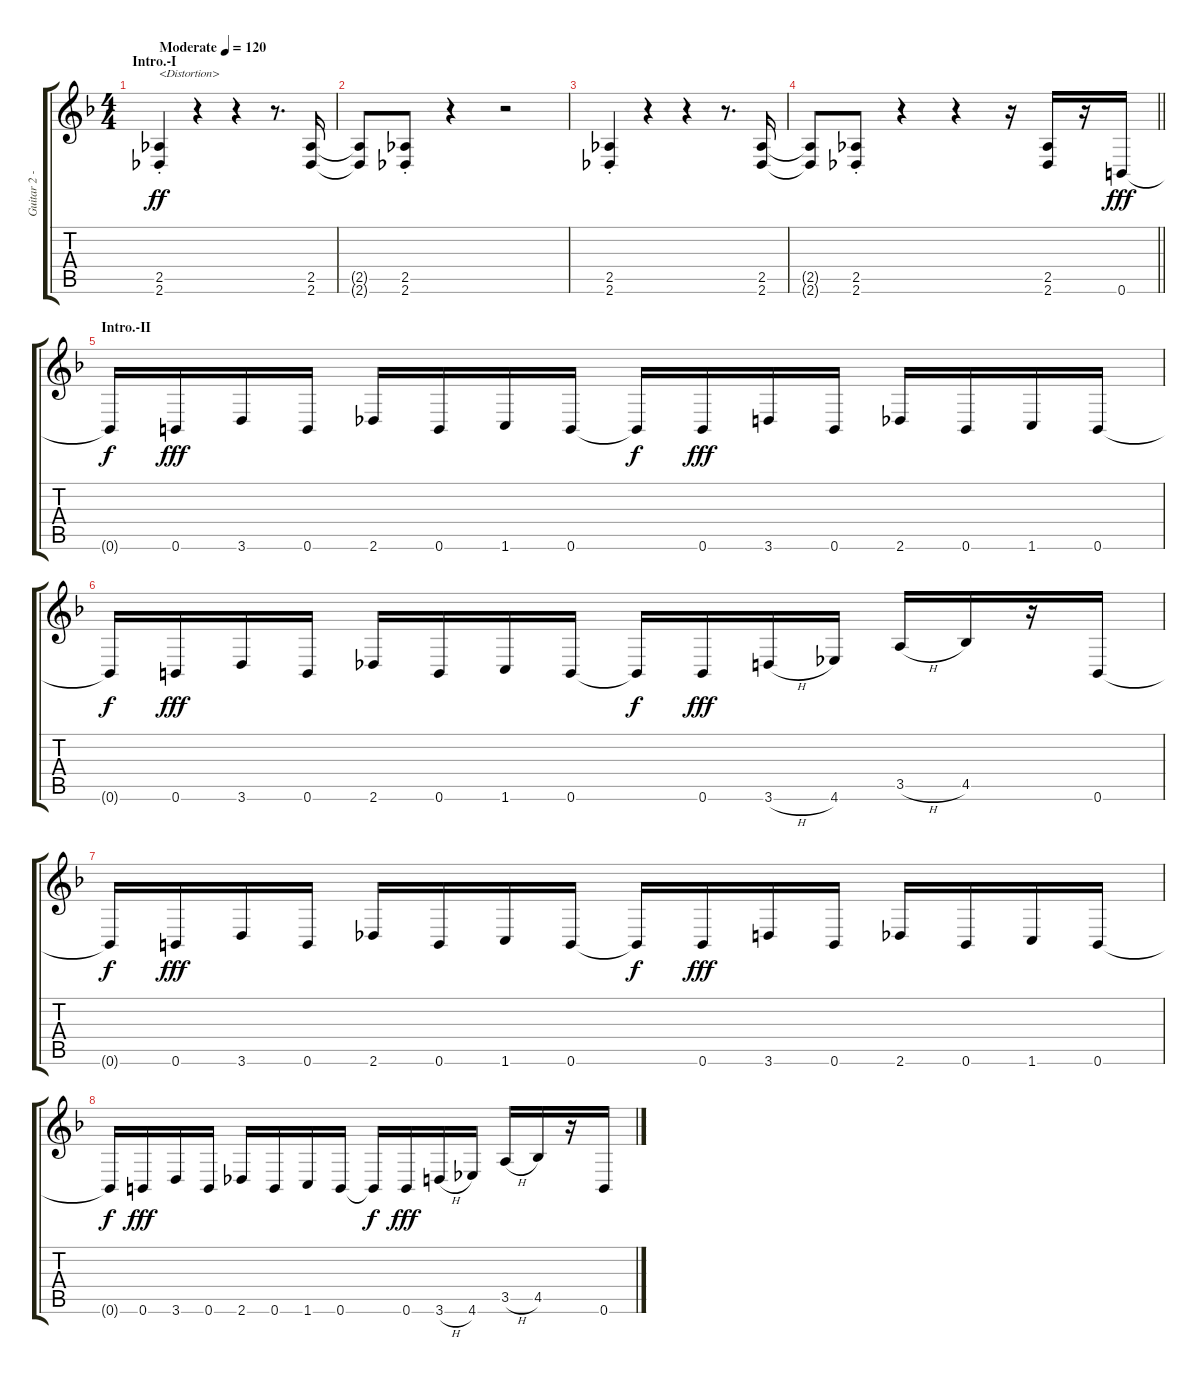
\track ("Guitar 2 - Uruha" "Guitar 2 -") {instrument overdrivenguitar}
\staff {score tabs}
\tuning (Db4 Ab3 E3 B2 Gb2 B1) {hide}
\ts (4 4)
\section ("" "Intro.-I")
\tempo (120 "Moderate")
\clef g2
\ks f
(2.5{st} 2.6{st}).4{txt "<Distortion>" dy ff instrument overdrivenguitar} r.4 r.4 r.8{d} (2.5 2.6).16 |
(2.5{t} 2.6{t}).8 (2.5{st} 2.6{st}).8 r.4 r.2 |
(2.5{st} 2.6{st}).4 r.4 r.4 r.8{d} (2.5 2.6).16 |
\barLineRight lightlight
(2.5{t} 2.6{t}).8 (2.5{st} 2.6{st}).8 r.4 r.4 r.16 (2.5 2.6).16 r.16 0.6.16{dy fff} |
\section ("" "Intro.-II")
0.6{t}.16{dy f} 0.6.16{dy fff} 3.6.16 0.6.16 2.6.16 0.6.16 1.6.16 0.6.16 0.6{t}.16{dy f} 0.6.16{dy fff} 3.6.16 0.6.16 2.6.16 0.6.16 1.6.16 0.6.16 |
0.6{t}.16{dy f} 0.6.16{dy fff} 3.6.16 0.6.16 2.6.16 0.6.16 1.6.16 0.6.16 0.6{t}.16{dy f} 0.6.16{dy fff} 3.6{h}.16 4.6.16 3.5{h}.16 4.5.16 r.16 0.6.16 |
0.6{t}.16{dy f} 0.6.16{dy fff} 3.6.16 0.6.16 2.6.16 0.6.16 1.6.16 0.6.16 0.6{t}.16{dy f} 0.6.16{dy fff} 3.6.16 0.6.16 2.6.16 0.6.16 1.6.16 0.6.16 |
0.6{t}.16{dy f} 0.6.16{dy fff} 3.6.16 0.6.16 2.6.16 0.6.16 1.6.16 0.6.16 0.6{t}.16{dy f} 0.6.16{dy fff} 3.6{h}.16 4.6.16 3.5{h}.16 4.5.16 r.16 0.6.16
